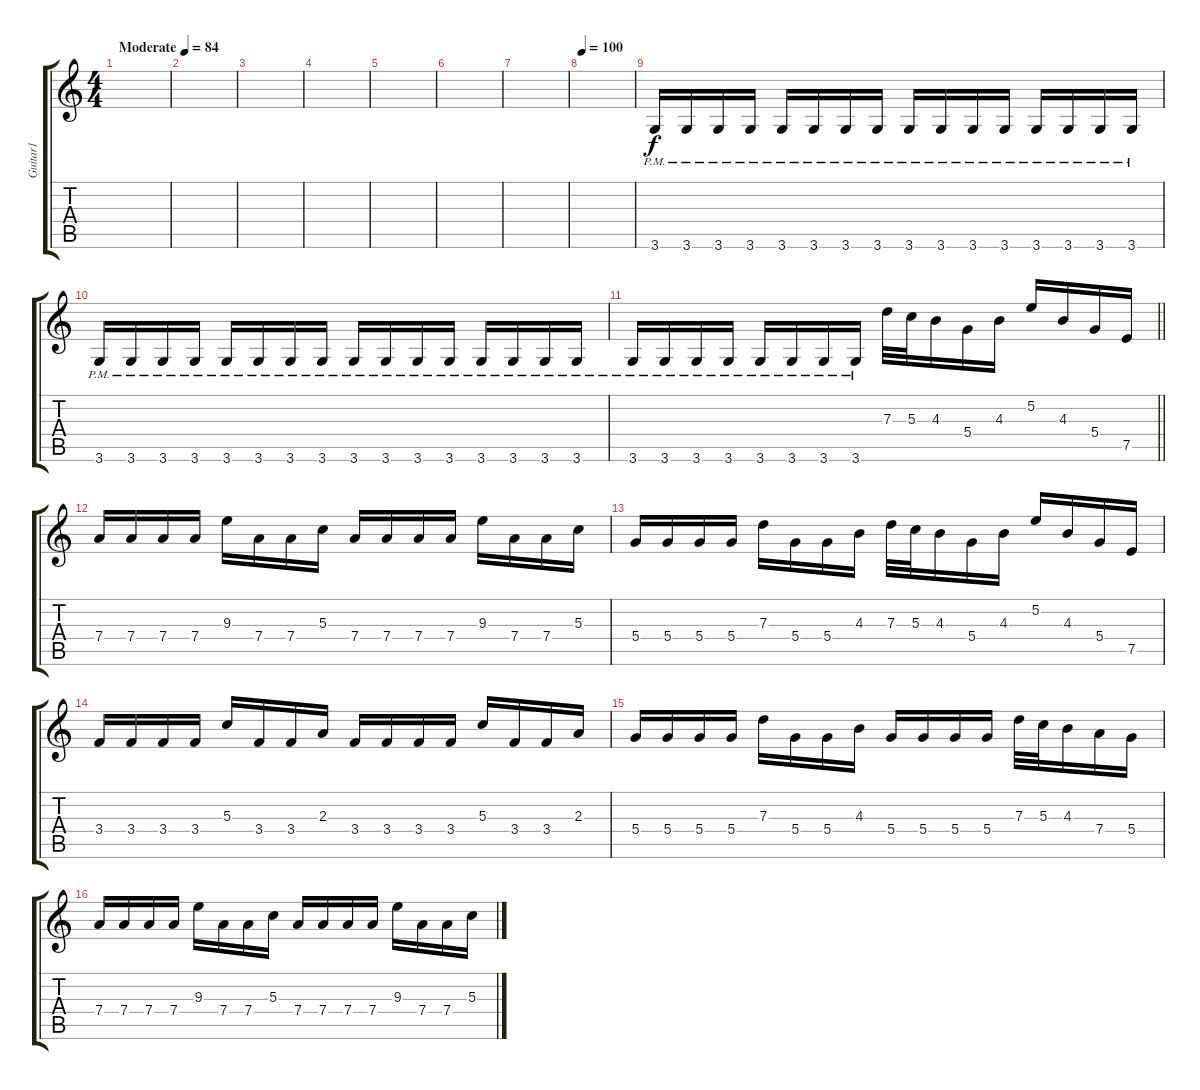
\track ("Guitar1" "Guitar1") {instrument distortionguitar}
\staff {score tabs}
\tuning (E4 B3 G3 D3 A2 E2) {hide}
\ts (4 4)
\tempo (84 "Moderate")
\clef g2
\ks c
|
|
|
|
|
|
|
\tempo 100
|
3.6{pm}.16 3.6{pm}.16 3.6{pm}.16 3.6{pm}.16 3.6{pm}.16 3.6{pm}.16 3.6{pm}.16 3.6{pm}.16 3.6{pm}.16 3.6{pm}.16 3.6{pm}.16 3.6{pm}.16 3.6{pm}.16 3.6{pm}.16 3.6{pm}.16 3.6{pm}.16 |
3.6{pm}.16 3.6{pm}.16 3.6{pm}.16 3.6{pm}.16 3.6{pm}.16 3.6{pm}.16 3.6{pm}.16 3.6{pm}.16 3.6{pm}.16 3.6{pm}.16 3.6{pm}.16 3.6{pm}.16 3.6{pm}.16 3.6{pm}.16 3.6{pm}.16 3.6{pm}.16 |
\barLineRight lightlight
3.6{pm}.16 3.6{pm}.16 3.6{pm}.16 3.6{pm}.16 3.6{pm}.16 3.6{pm}.16 3.6{pm}.16 3.6{pm}.16 7.3.32 5.3.32 4.3.16 5.4.16 4.3.16 5.2.16 4.3.16 5.4.16 7.5.16 |
7.4.16 7.4.16 7.4.16 7.4.16 9.3.16 7.4.16 7.4.16 5.3.16 7.4.16 7.4.16 7.4.16 7.4.16 9.3.16 7.4.16 7.4.16 5.3.16 |
5.4.16 5.4.16 5.4.16 5.4.16 7.3.16 5.4.16 5.4.16 4.3.16 7.3.32 5.3.32 4.3.16 5.4.16 4.3.16 5.2.16 4.3.16 5.4.16 7.5.16 |
3.4.16 3.4.16 3.4.16 3.4.16 5.3.16 3.4.16 3.4.16 2.3.16 3.4.16 3.4.16 3.4.16 3.4.16 5.3.16 3.4.16 3.4.16 2.3.16 |
5.4.16 5.4.16 5.4.16 5.4.16 7.3.16 5.4.16 5.4.16 4.3.16 5.4.16 5.4.16 5.4.16 5.4.16 7.3.32 5.3.32 4.3.16 7.4.16 5.4.16 |
7.4.16 7.4.16 7.4.16 7.4.16 9.3.16 7.4.16 7.4.16 5.3.16 7.4.16 7.4.16 7.4.16 7.4.16 9.3.16 7.4.16 7.4.16 5.3.16
